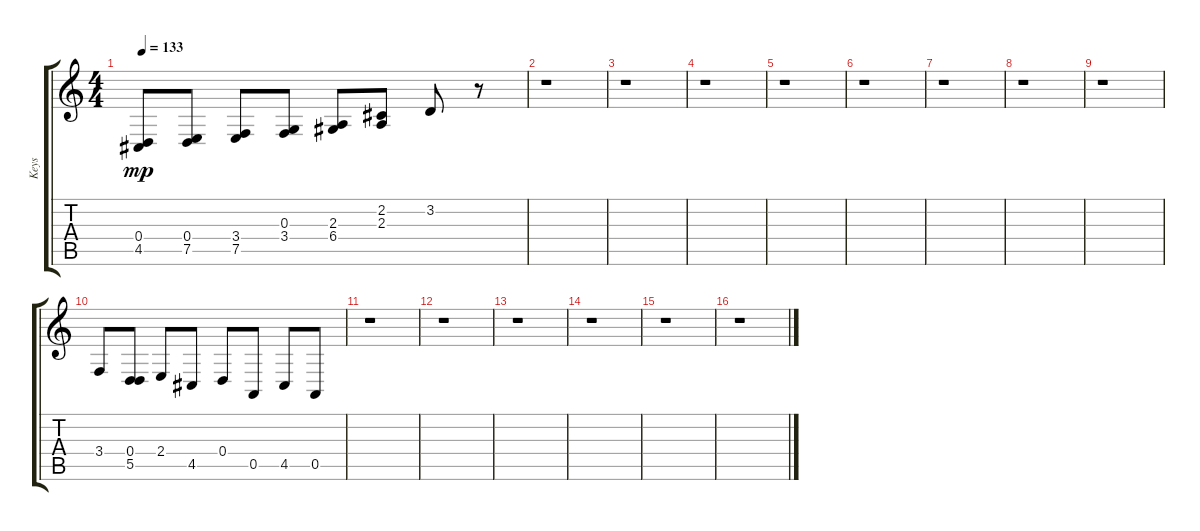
\track ("Keys" "Keys") {instrument harpsichord}
\staff {score tabs}
\tuning (E4 B3 G3 D3 A2 E2) {hide}
\ts (4 4)
\tempo 133
\clef g2
\ks c
(0.4 4.5).8{dy mp} (0.4 7.5).8 (3.4 7.5).8 (0.3 3.4).8 (2.3 6.4).8 (2.2 2.3).8 3.2.8 r.8 |
r.1 |
r.1 |
r.1 |
r.1 |
r.1 |
r.1 |
r.1 |
r.1 |
3.4.8 (0.4 5.5).8 2.4.8 4.5.8 0.4.8 0.5.8 4.5.8 0.5.8 |
r.1 |
r.1 |
r.1 |
r.1 |
r.1 |
r.1
